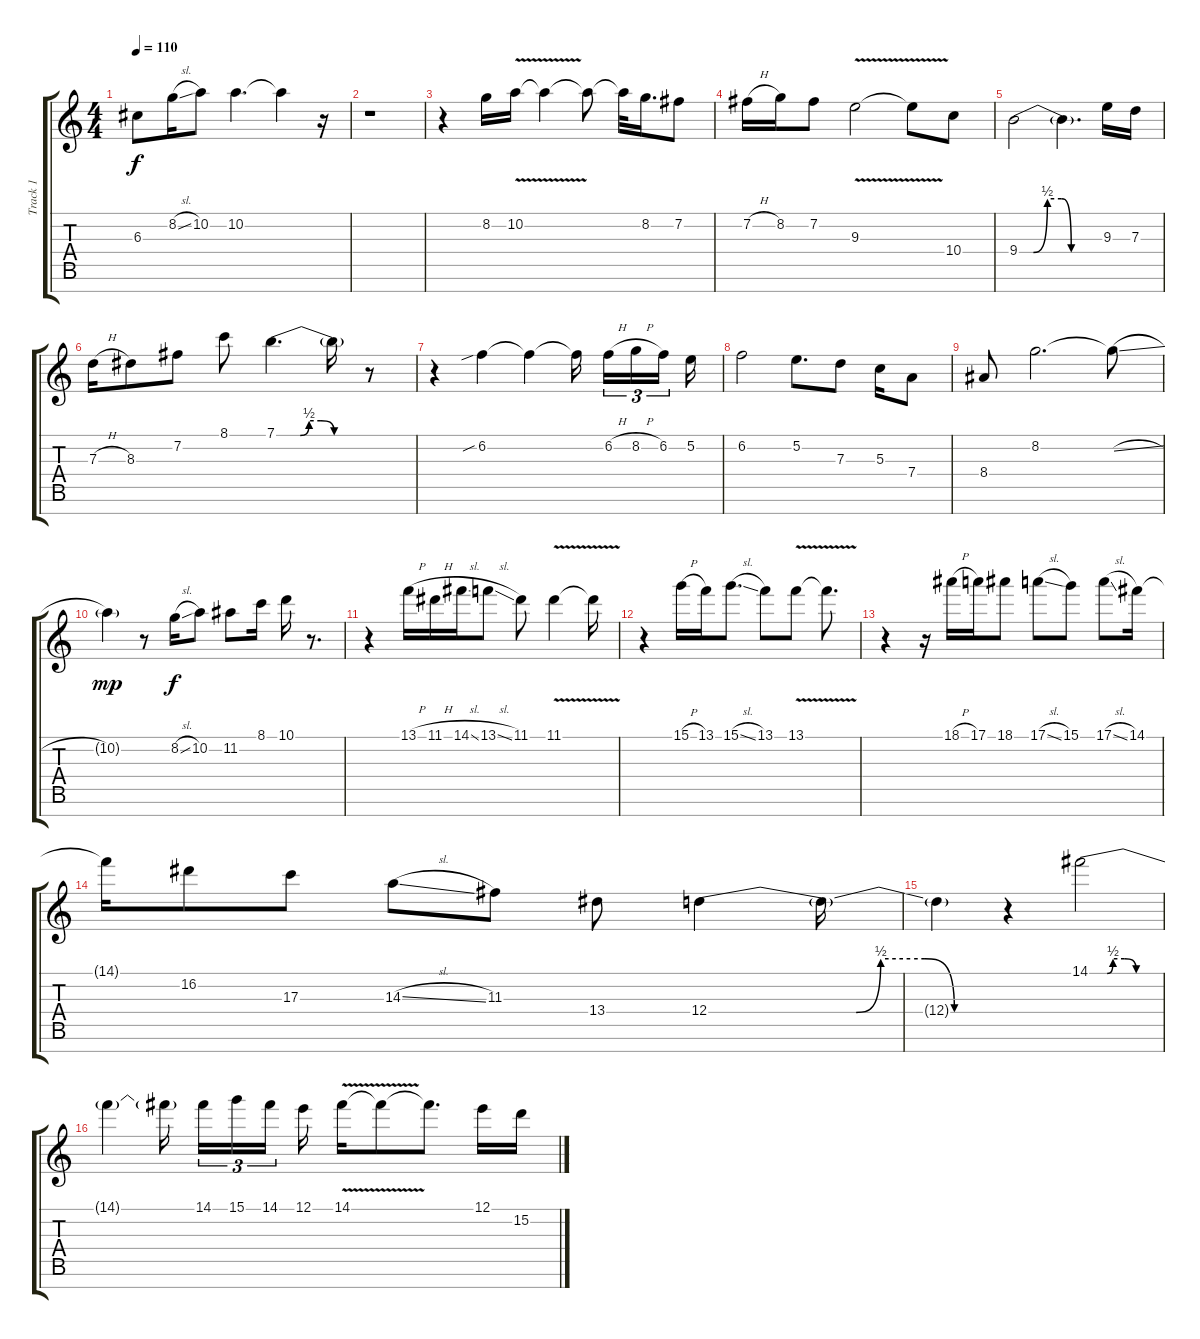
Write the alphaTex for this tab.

\track ("Track 1" "Track 1") {instrument acousticguitarsteel}
\staff {score tabs}
\tuning (E4 B3 G3 D3 A2 E2 B1) {hide}
\ts (4 4)
\tempo 110
\clef g2
\ks c
6.3.8{dy f} 8.2{sl}.16 10.2.8 10.2.4{d} 10.2{t}.4 r.16 |
r.1 |
r.4 8.2.16 10.2{v}.16 10.2{t}.4 10.2{t}.8 10.2{t}.32 8.2.16{d} 7.2.8 |
7.2{h}.16 8.2.16 7.2.8 9.3{v}.2 9.3{t}.8 10.4.8 |
9.4{be (custom 0 0 10 0 20 2 30 2 37 0 44 0 60 0)}.2 9.4{t}.4{d} 9.3.16 7.3.16 |
7.3{h}.16 8.3.8 7.2.8 8.1.8 7.1{be (custom 0 0 10 0 16 0 22 2 30 2 39 0 60 0)}.4{d} 7.1{t}.16 r.8 |
r.4 6.2{sib}.4 6.2{t}.4 6.2{t}.16{beam splitsecondary} 6.2{h}.16{tu (3 2)} 8.2{h}.16{tu (3 2)} 6.2.16{tu (3 2) beam splitsecondary} 5.2.16 |
6.2.2 5.2.8{d} 7.3.8 5.3.16 7.4.8 |
8.4.8 8.2.2{d} 8.2{sl t}.8 |
10.2{g}.4{dy mp} r.8 8.2{sl}.16{dy f} 10.2.8 11.2.8 8.1.16 10.1.16 r.8{d} |
r.4 13.1{h}.16 11.1{h}.16 14.1{sl}.16 13.1{sl}.8 11.1.8 11.1{v}.4 11.1{t}.16 |
r.4 15.1{h}.16 13.1.16 15.1{sl}.8{d} 13.1.8 13.1{v}.8 13.1{t}.8{d} |
r.4 r.16 18.1{h}.16 17.1.16 18.1.8 17.1{sl}.8 15.1.8 17.1{sl}.8 14.1.16 |
14.1{t}.16 16.2.8 17.3.8 14.3{sl}.8 11.3.8 13.4.8 12.4{be (custom 0 0 10 0 14 0 20 0 24 0 30 0 35 2 41 2 44 2 50 0 60 0)}.4 12.4{t}.16 |
12.4{t}.4 r.4 14.1{be (custom 0 0 10 0 15 0 20 2 30 2 40 0 60 0)}.2 |
14.1{t}.4 14.1{t}.16{beam splitsecondary} 14.1.16{tu (3 2)} 15.1.16{tu (3 2)} 14.1.16{tu (3 2) beam splitsecondary} 12.1.16 14.1{v}.16 14.1{t}.8 14.1{t}.8{d} 12.1.16 15.2.16
